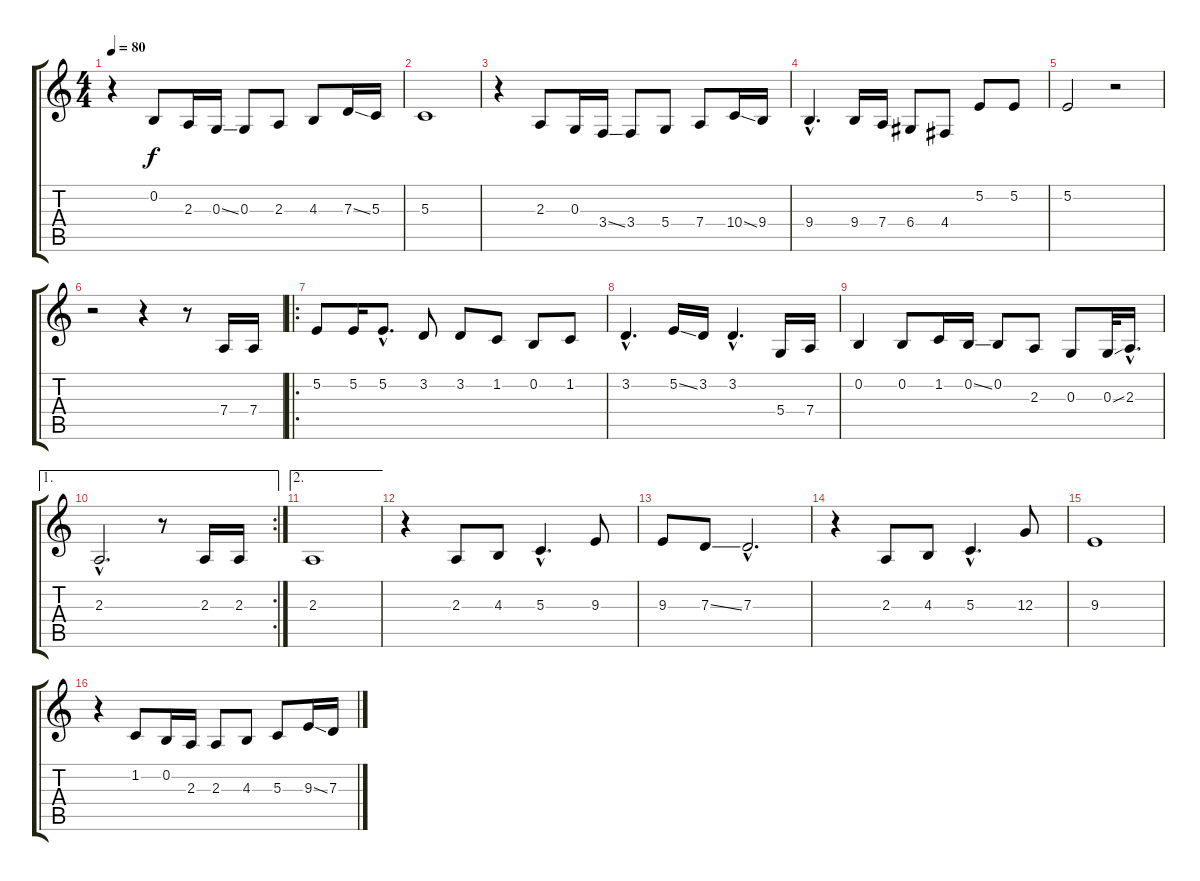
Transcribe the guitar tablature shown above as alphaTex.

\track "" {instrument altosax}
\staff {score tabs}
\tuning (E4 B3 G3 D3 A2 E2) {hide}
\ts (4 4)
\tempo 80
\clef g2
\ks c
r.4{dy f} 0.2.8 2.3.16 0.3{ss}.16 0.3.8 2.3.8 4.3.8 7.3{ss}.16 5.3.16 |
5.3.1 |
r.4 2.3.8 0.3.16 3.4{ss}.16 3.4.8 5.4.8 7.4.8 10.4{ss}.16 9.4.16 |
9.4{hac}.4{d} 9.4.16 7.4.16 6.4.8 4.4.8 5.2.8 5.2.8 |
5.2.2 r.2 |
r.2 r.4 r.8 7.4.16 7.4.16 |
\ro
5.2.8 5.2.16 5.2{hac}.8{d} 3.2.8 3.2.8 1.2.8 0.2.8 1.2.8 |
3.2{hac}.4{d} 5.2{ss}.16 3.2.16 3.2{hac}.4{d} 5.4.16 7.4.16 |
0.2.4 0.2.8 1.2.16 0.2{ss}.16 0.2.8 2.3.8 0.3.8 0.3{ss}.32 2.3{hac}.16{d} |
\ae 1
\rc 2
2.3{hac}.2{d} r.8 2.3.16 2.3.16 |
\ae 2
2.3.1 |
r.4 2.3.8 4.3.8 5.3{hac}.4{d} 9.3.8 |
9.3.8 7.3{ss}.8 7.3{hac}.2{d} |
r.4 2.3.8 4.3.8 5.3{hac}.4{d} 12.3.8 |
9.3.1 |
r.4 1.2.8 0.2.16 2.3.16 2.3.8 4.3.8 5.3.8 9.3{ss}.16 7.3.16
